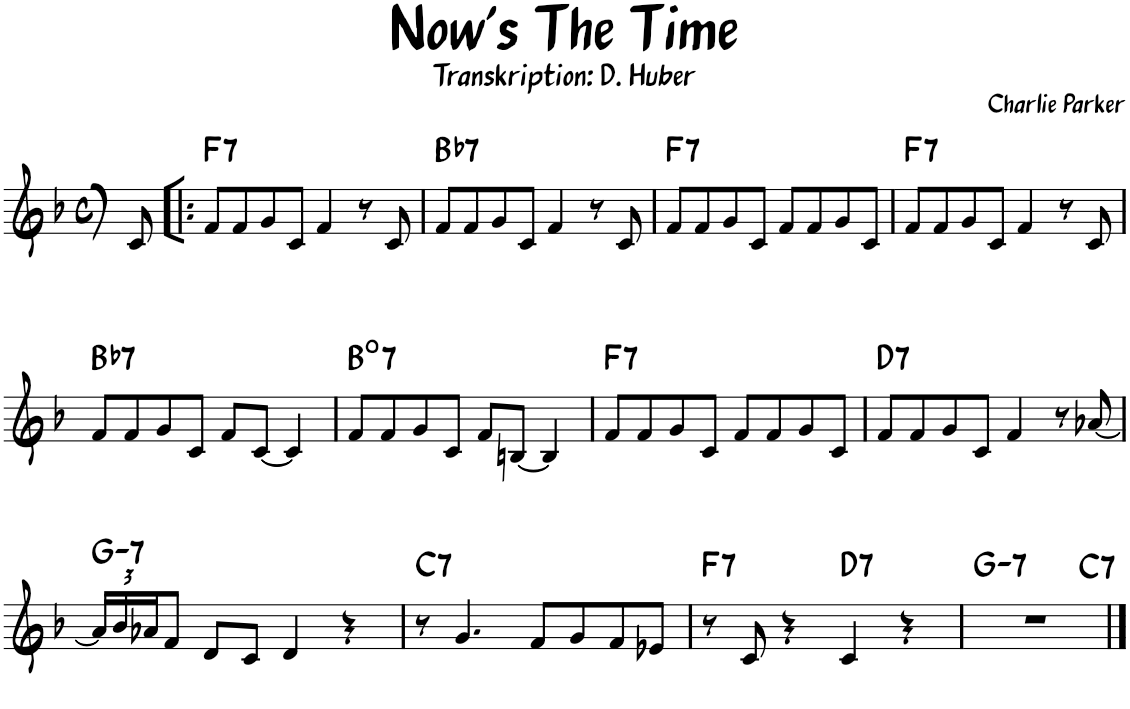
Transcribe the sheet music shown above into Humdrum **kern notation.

**kern	**harte
*part1	*part1
*staff1	*
*I"Piano	*
*I'Pno.	*
*clefG2	*
*k[b-]	*
*M4/4	*
*met(c)	*
=1	=1
8c/	.
=2!|:	=2!|:
!	!LO:H:kt=7
8f/L	F:7
8f/	.
8g/	.
8c/J	.
4f/	.
8r	.
8c/	.
=3	=3
!	!LO:H:kt=7
8f/L	Bb:7
8f/	.
8g/	.
8c/J	.
4f/	.
8r	.
8c/	.
=4	=4
!	!LO:H:kt=7
8f/L	F:7
8f/	.
8g/	.
8c/J	.
8f/L	.
8f/	.
8g/	.
8c/J	.
=5	=5
!	!LO:H:kt=7
8f/L	F:7
8f/	.
8g/	.
8c/J	.
4f/	.
8r	.
8c/	.
!!LO:LB:g=z
=6	=6
!	!LO:H:kt=7
8f/L	Bb:7
8f/	.
8g/	.
8c/J	.
8f/L	.
[8c/J	.
4c/]	.
=7	=7
!	!LO:H:kt=7
8f/L	B:dim7
8f/	.
8g/	.
8c/J	.
8f/L	.
[8Bn/J	.
4B/]	.
=8	=8
!	!LO:H:kt=7
8f/L	F:7
8f/	.
8g/	.
8c/J	.
8f/L	.
8f/	.
8g/	.
8c/J	.
=9	=9
!	!LO:H:kt=7
8f/L	D:7
8f/	.
8g/	.
8c/J	.
4f/	.
8r	.
[8a-X/	.
!!LO:LB:g=z
=10	=10
*Xbrackettup	*
!	!LO:H:kt=7
24a-/LL]	G:min7
24b-/	.
24a-X/J	.
8f/J	.
8d/L	.
8c/J	.
4d/	.
4r	.
=11	=11
!	!LO:H:kt=7
8r	C:7
4.g/	.
8f/L	.
8g/	.
8f/	.
8e-X/J	.
=12	=12
!	!LO:H:kt=7
8r	F:7
8c/	.
4r	.
!	!LO:H:kt=7
4c/	D:7
4r	.
=13	=13
!	!LO:H:n=1:kt=7
!	!LO:H:n=2:kt=7
1r	G:min7 C:7
==	==
*-	*-
